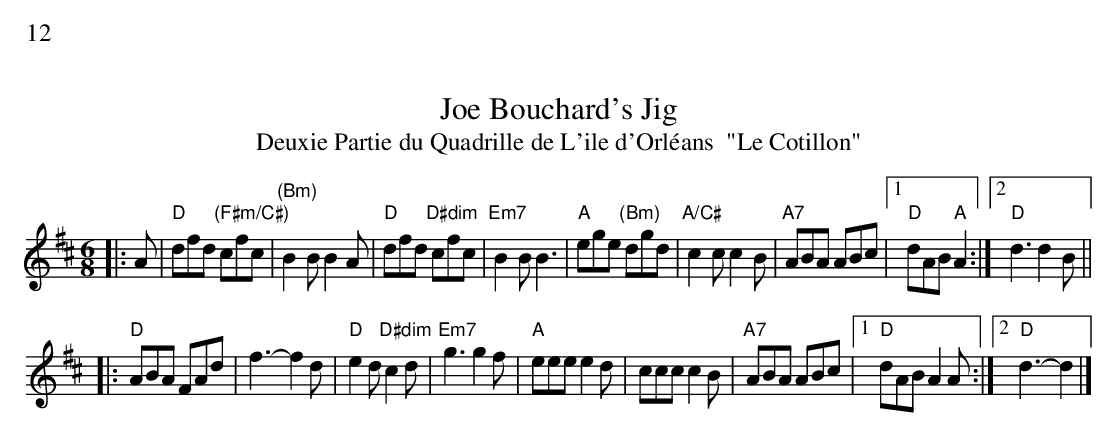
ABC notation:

X:1
%%text 12
T:Joe Bouchard's Jig
T:Deuxie Partie du Quadrille de L'ile d'Orl\'eans  "Le Cotillon"
M:6/8
K:D
|:A| "D"dfd "(F#m/C#)"cfc |"(Bm)" B2B B2 A | "D"dfd "D#dim"cfc | "Em7" B2 B B3 |\
"A" ege "(Bm)"dgd | "A/C#"c2c c2B | "A7"ABA ABc |1 "D"dAB "A"A2 :|2"D"d3 d2 B||
|:"D"ABA FAd | f3-f2 d|"D"e2d "D#dim" c2d | "Em7"g3 g2 f |\
 "A"eee e2 d | ccc c2 B | "A7"ABA ABc |1"D"dAB A2 A :|2"D"d3-d2|]
